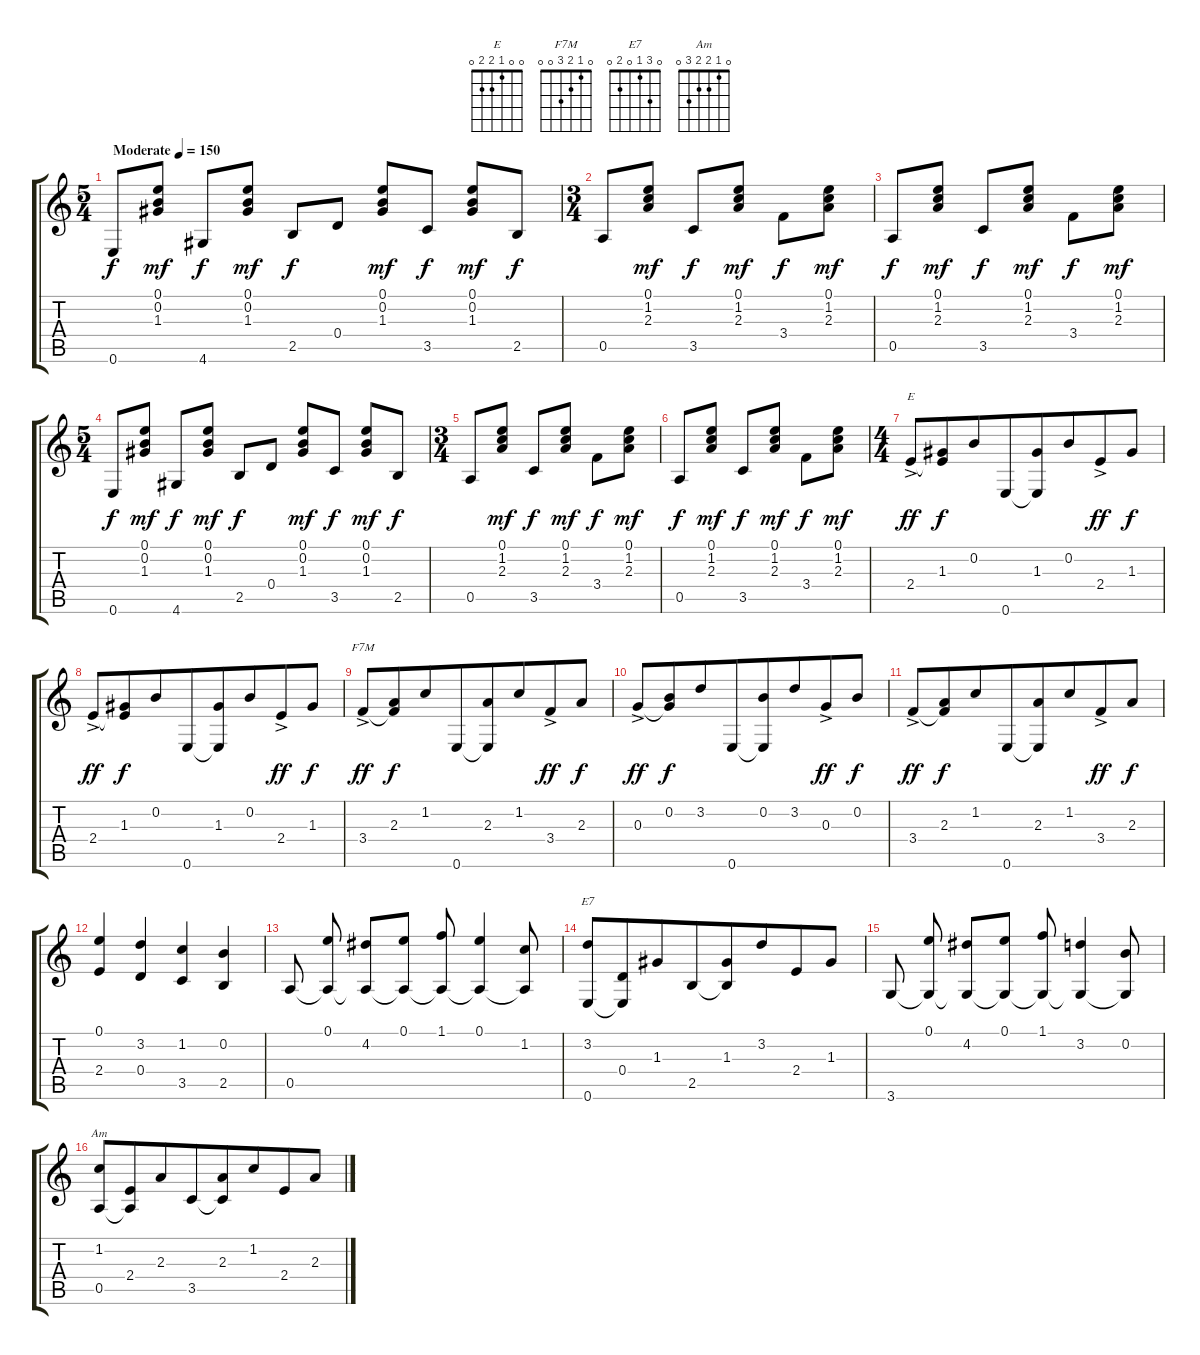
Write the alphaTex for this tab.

\track "" {instrument acousticguitarnylon}
\staff {score tabs}
\tuning (E4 B3 G3 D3 A2 E2) {hide}
\chord ("E" 0 0 1 2 2 0)
\chord ("F7M" 0 1 2 3 0 0)
\chord ("E7" 0 3 1 0 2 0)
\chord ("Am" 0 1 2 2 3 0)
\ts (5 4)
\tempo (150 "Moderate")
\clef g2
\ks c
0.6.8{dy f instrument acousticguitarnylon} (0.1 0.2 1.3).8{dy mf} 4.6.8{dy f} (0.1 0.2 1.3).8{dy mf} 2.5.8{dy f} 0.4.8 (0.1 0.2 1.3).8{dy mf} 3.5.8{dy f} (0.1 0.2 1.3).8{dy mf} 2.5.8{dy f} |
\ts (3 4)
0.5.8 (0.1 1.2 2.3).8{dy mf} 3.5.8{dy f} (0.1 1.2 2.3).8{dy mf} 3.4.8{dy f} (0.1 1.2 2.3).8{dy mf} |
0.5.8{dy f} (0.1 1.2 2.3).8{dy mf} 3.5.8{dy f} (0.1 1.2 2.3).8{dy mf} 3.4.8{dy f} (0.1 1.2 2.3).8{dy mf} |
\ts (5 4)
0.6.8{dy f} (0.1 0.2 1.3).8{dy mf} 4.6.8{dy f} (0.1 0.2 1.3).8{dy mf} 2.5.8{dy f} 0.4.8 (0.1 0.2 1.3).8{dy mf} 3.5.8{dy f} (0.1 0.2 1.3).8{dy mf} 2.5.8{dy f} |
\ts (3 4)
0.5.8 (0.1 1.2 2.3).8{dy mf} 3.5.8{dy f} (0.1 1.2 2.3).8{dy mf} 3.4.8{dy f} (0.1 1.2 2.3).8{dy mf} |
0.5.8{dy f} (0.1 1.2 2.3).8{dy mf} 3.5.8{dy f} (0.1 1.2 2.3).8{dy mf} 3.4.8{dy f} (0.1 1.2 2.3).8{dy mf} |
\ts (4 4)
2.4{ac}.8{ch "E" dy ff} (1.3 2.4{t}).8{dy f beam merge} 0.2.8 0.6.8{beam merge} (1.3 0.6{t}).8 0.2.8{beam merge} 2.4{ac}.8{dy ff} 1.3.8{dy f} |
2.4{ac}.8{dy ff} (1.3 2.4{t}).8{dy f beam merge} 0.2.8 0.6.8{beam merge} (1.3 0.6{t}).8 0.2.8{beam merge} 2.4{ac}.8{dy ff} 1.3.8{dy f} |
3.4{ac}.8{ch "F7M" dy ff} (2.3 3.4{t}).8{dy f beam merge} 1.2.8 0.6.8{beam merge} (2.3 0.6{t}).8 1.2.8{beam merge} 3.4{ac}.8{dy ff} 2.3.8{dy f} |
0.3{ac}.8{dy ff} (0.2 0.3{t}).8{dy f beam merge} 3.2.8 0.6.8{beam merge} (0.2 0.6{t}).8 3.2.8{beam merge} 0.3{ac}.8{dy ff} 0.2.8{dy f} |
3.4{ac}.8{dy ff} (2.3 3.4{t}).8{dy f beam merge} 1.2.8 0.6.8{beam merge} (2.3 0.6{t}).8 1.2.8{beam merge} 3.4{ac}.8{dy ff} 2.3.8{dy f} |
(0.1 2.4).4 (3.2 0.4).4 (1.2 3.5).4 (0.2 2.5).4 |
0.5.8{beam split} (0.1 0.5{t}).8 (4.2 0.5{t}).8 (0.1 0.5{t}).8 (1.1 0.5{t}).8 (0.1 0.5{t}).4 (1.2 0.5{t}).8 |
(3.2 0.6).8{ch "E7"} (0.4 0.6{t}).8{beam merge} 1.3.8 2.5.8{beam merge} (1.3 2.5{t}).8 3.2.8{beam merge} 2.4.8 1.3.8 |
3.6.8{beam split} (0.1 3.6{t}).8 (4.2 3.6{t}).8 (0.1 3.6{t}).8 (1.1 3.6{t}).8 (3.2 3.6{t}).4 (0.2 3.6{t}).8 |
(1.2 0.5).8{ch "Am"} (2.4 0.5{t}).8{beam merge} 2.3.8 3.5.8{beam merge} (2.3 3.5{t}).8 1.2.8{beam merge} 2.4.8 2.3.8
